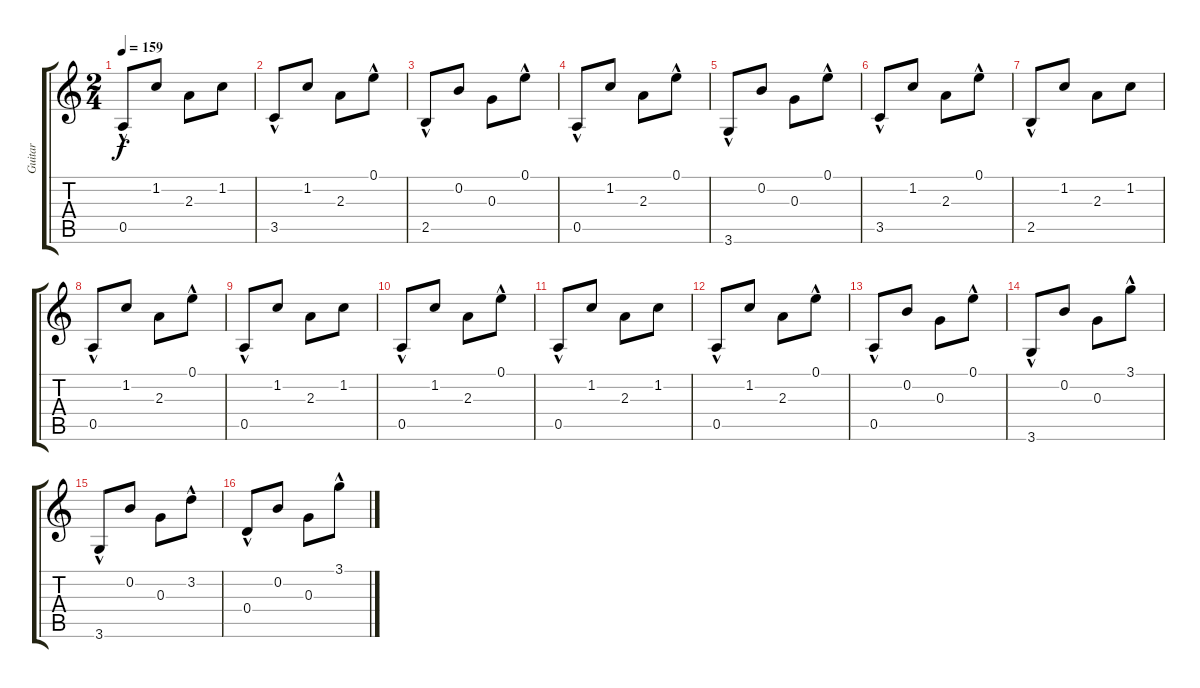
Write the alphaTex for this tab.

\track ("Guitar" "Guitar") {instrument acousticguitarsteel}
\staff {score tabs}
\tuning (E4 B3 G3 D3 A2 E2) {hide}
\ts (2 4)
\tempo 159
\clef g2
\ks c
0.5{hac}.8{dy f} 1.2.8 2.3.8 1.2.8 |
3.5{hac}.8 1.2.8 2.3.8 0.1{hac}.8 |
2.5{hac}.8 0.2.8 0.3.8 0.1{hac}.8 |
0.5{hac}.8 1.2.8 2.3.8 0.1{hac}.8 |
3.6{hac}.8 0.2.8 0.3.8 0.1{hac}.8 |
3.5{hac}.8 1.2.8 2.3.8 0.1{hac}.8 |
2.5{hac}.8 1.2.8 2.3.8 1.2.8 |
0.5{hac}.8 1.2.8 2.3.8 0.1{hac}.8 |
0.5{hac}.8 1.2.8 2.3.8 1.2.8 |
0.5{hac}.8 1.2.8 2.3.8 0.1{hac}.8 |
0.5{hac}.8 1.2.8 2.3.8 1.2.8 |
0.5{hac}.8 1.2.8 2.3.8 0.1{hac}.8 |
0.5{hac}.8 0.2.8 0.3.8 0.1{hac}.8 |
3.6{hac}.8 0.2.8 0.3.8 3.1{hac}.8 |
3.6{hac}.8 0.2.8 0.3.8 3.2{hac}.8 |
0.4{hac}.8 0.2.8 0.3.8 3.1{hac}.8
